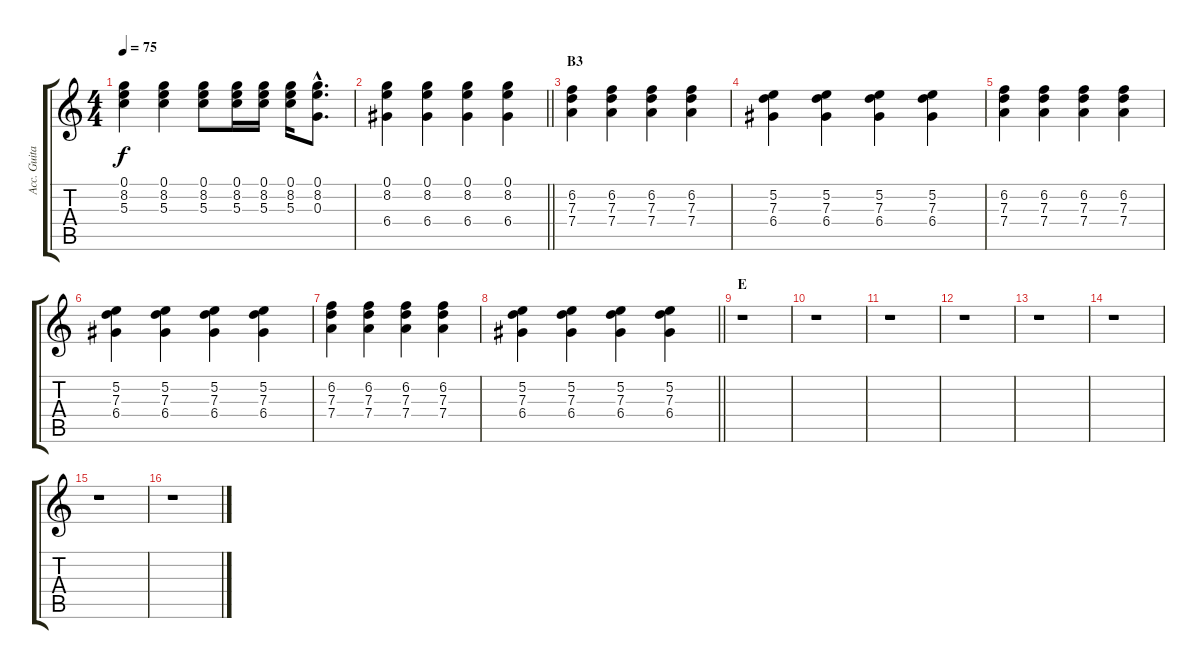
\track ("Acc. Guitar" "Acc. Guita") {instrument acousticguitarsteel}
\staff {score tabs}
\tuning (E4 B3 G3 D3 A2 E2) {hide}
\ts (4 4)
\tempo 75
\clef g2
\ks c
(0.1 8.2 5.3).4{dy f} (0.1 8.2 5.3).4 (0.1 8.2 5.3).8 (0.1 8.2 5.3).16 (0.1 8.2 5.3).16 (0.1 8.2 5.3).16 (0.1{hac} 8.2{hac} 0.3{hac}).8{d} |
\barLineRight lightlight
(0.1 8.2 6.4).4 (0.1 8.2 6.4).4 (0.1 8.2 6.4).4 (0.1 8.2 6.4).4 |
\section ("" "B3")
(6.2 7.3 7.4).4 (6.2 7.3 7.4).4 (6.2 7.3 7.4).4 (6.2 7.3 7.4).4 |
(5.2 7.3 6.4).4 (5.2 7.3 6.4).4 (5.2 7.3 6.4).4 (5.2 7.3 6.4).4 |
(6.2 7.3 7.4).4 (6.2 7.3 7.4).4 (6.2 7.3 7.4).4 (6.2 7.3 7.4).4 |
(5.2 7.3 6.4).4 (5.2 7.3 6.4).4 (5.2 7.3 6.4).4 (5.2 7.3 6.4).4 |
(6.2 7.3 7.4).4 (6.2 7.3 7.4).4 (6.2 7.3 7.4).4 (6.2 7.3 7.4).4 |
\barLineRight lightlight
(5.2 7.3 6.4).4 (5.2 7.3 6.4).4 (5.2 7.3 6.4).4 (5.2 7.3 6.4).4 |
\section ("" "E")
r.1 |
r.1 |
r.1 |
r.1 |
r.1 |
r.1 |
r.1 |
r.1
